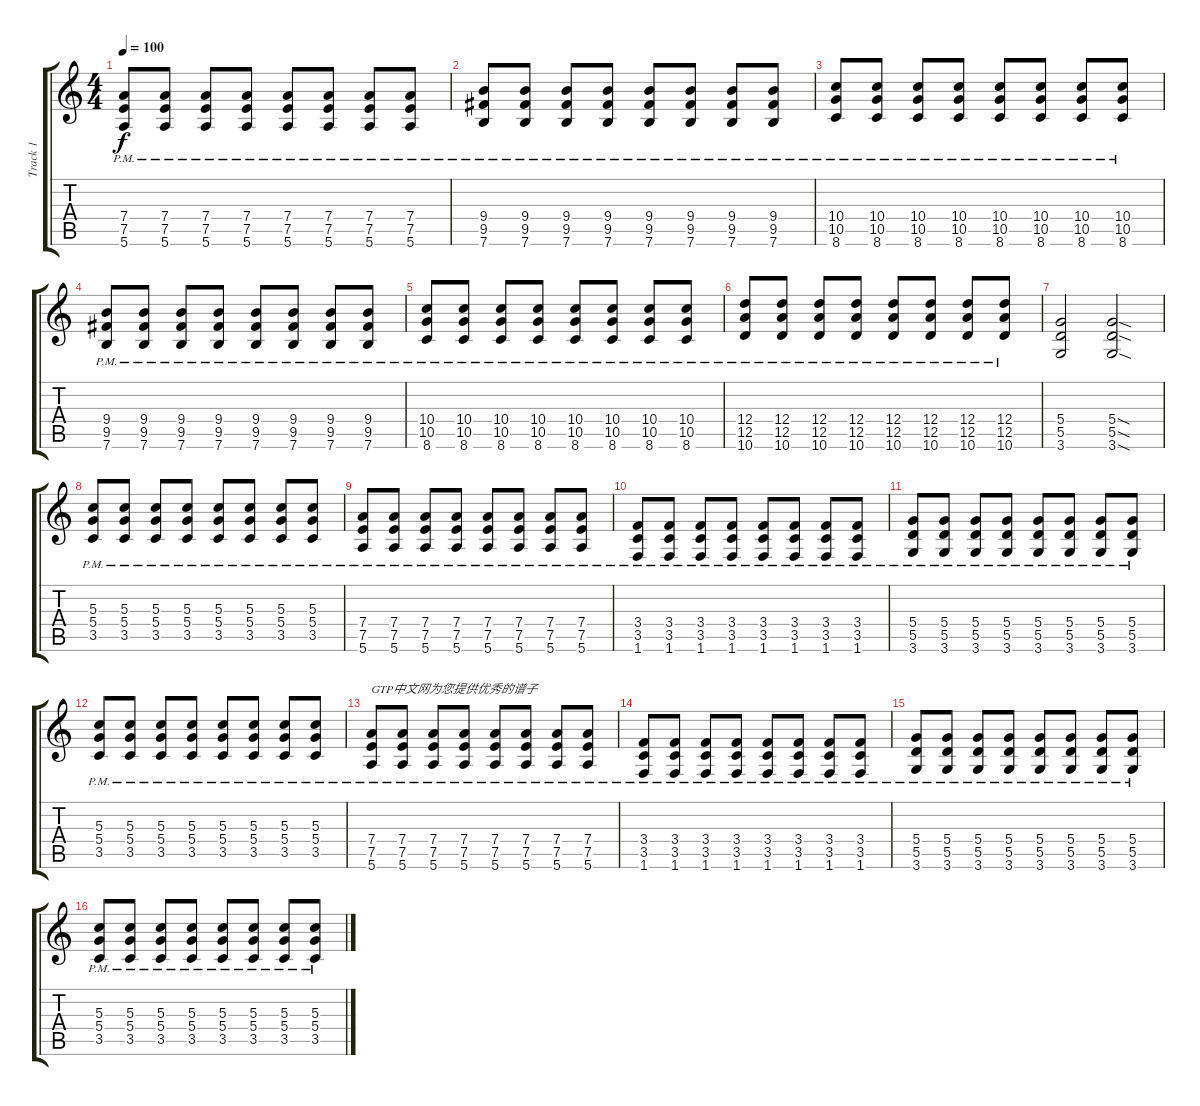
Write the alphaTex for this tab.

\track ("Track 1" "Track 1") {instrument distortionguitar}
\staff {score tabs}
\tuning (E4 B3 G3 D3 A2 E2) {hide}
\ts (4 4)
\tempo 100
\clef g2
\ks c
(7.4{pm} 7.5{pm} 5.6{pm}).8{dy f} (7.4{pm} 7.5{pm} 5.6{pm}).8 (7.4{pm} 7.5{pm} 5.6{pm}).8 (7.4{pm} 7.5{pm} 5.6{pm}).8 (7.4{pm} 7.5{pm} 5.6{pm}).8 (7.4{pm} 7.5{pm} 5.6{pm}).8 (7.4{pm} 7.5{pm} 5.6{pm}).8 (7.4{pm} 7.5{pm} 5.6{pm}).8 |
(9.4{pm} 9.5{pm} 7.6{pm}).8 (9.4{pm} 9.5{pm} 7.6{pm}).8 (9.4{pm} 9.5{pm} 7.6{pm}).8 (9.4{pm} 9.5{pm} 7.6{pm}).8 (9.4{pm} 9.5{pm} 7.6{pm}).8 (9.4{pm} 9.5{pm} 7.6{pm}).8 (9.4{pm} 9.5{pm} 7.6{pm}).8 (9.4{pm} 9.5{pm} 7.6{pm}).8 |
(10.4{pm} 10.5{pm} 8.6{pm}).8 (10.4{pm} 10.5{pm} 8.6{pm}).8 (10.4{pm} 10.5{pm} 8.6{pm}).8 (10.4{pm} 10.5{pm} 8.6{pm}).8 (10.4{pm} 10.5{pm} 8.6{pm}).8 (10.4{pm} 10.5{pm} 8.6{pm}).8 (10.4{pm} 10.5{pm} 8.6{pm}).8 (10.4{pm} 10.5{pm} 8.6{pm}).8 |
(9.4{pm} 9.5{pm} 7.6{pm}).8 (9.4{pm} 9.5{pm} 7.6{pm}).8 (9.4{pm} 9.5{pm} 7.6{pm}).8 (9.4{pm} 9.5{pm} 7.6{pm}).8 (9.4{pm} 9.5{pm} 7.6{pm}).8 (9.4{pm} 9.5{pm} 7.6{pm}).8 (9.4{pm} 9.5{pm} 7.6{pm}).8 (9.4{pm} 9.5{pm} 7.6{pm}).8 |
(10.4{pm} 10.5{pm} 8.6{pm}).8 (10.4{pm} 10.5{pm} 8.6{pm}).8 (10.4{pm} 10.5{pm} 8.6{pm}).8 (10.4{pm} 10.5{pm} 8.6{pm}).8 (10.4{pm} 10.5{pm} 8.6{pm}).8 (10.4{pm} 10.5{pm} 8.6{pm}).8 (10.4{pm} 10.5{pm} 8.6{pm}).8 (10.4{pm} 10.5{pm} 8.6{pm}).8 |
(12.4{pm} 12.5 10.6).8 (12.4{pm} 12.5 10.6).8 (12.4{pm} 12.5 10.6).8 (12.4{pm} 12.5 10.6).8 (12.4{pm} 12.5 10.6).8 (12.4{pm} 12.5 10.6).8 (12.4{pm} 12.5 10.6).8 (12.4{pm} 12.5 10.6).8 |
(5.4 5.5 3.6).2 (5.4{sod} 5.5{sod} 3.6{sod}).2 |
(5.3{pm} 5.4{pm} 3.5{pm}).8 (5.3{pm} 5.4{pm} 3.5{pm}).8 (5.3{pm} 5.4{pm} 3.5{pm}).8 (5.3{pm} 5.4{pm} 3.5{pm}).8 (5.3{pm} 5.4{pm} 3.5{pm}).8 (5.3{pm} 5.4{pm} 3.5{pm}).8 (5.3{pm} 5.4{pm} 3.5{pm}).8 (5.3{pm} 5.4{pm} 3.5{pm}).8 |
(7.4{pm} 7.5{pm} 5.6{pm}).8 (7.4{pm} 7.5{pm} 5.6{pm}).8 (7.4{pm} 7.5{pm} 5.6{pm}).8 (7.4{pm} 7.5{pm} 5.6{pm}).8 (7.4{pm} 7.5{pm} 5.6{pm}).8 (7.4{pm} 7.5{pm} 5.6{pm}).8 (7.4{pm} 7.5{pm} 5.6{pm}).8 (7.4{pm} 7.5{pm} 5.6{pm}).8 |
(3.4{pm} 3.5{pm} 1.6{pm}).8 (3.4{pm} 3.5{pm} 1.6{pm}).8 (3.4{pm} 3.5{pm} 1.6{pm}).8 (3.4{pm} 3.5{pm} 1.6{pm}).8 (3.4{pm} 3.5{pm} 1.6{pm}).8 (3.4{pm} 3.5{pm} 1.6{pm}).8 (3.4{pm} 3.5{pm} 1.6{pm}).8 (3.4{pm} 3.5{pm} 1.6{pm}).8 |
(5.4{pm} 5.5{pm} 3.6{pm}).8 (5.4{pm} 5.5{pm} 3.6{pm}).8 (5.4{pm} 5.5{pm} 3.6{pm}).8 (5.4{pm} 5.5{pm} 3.6{pm}).8 (5.4{pm} 5.5{pm} 3.6{pm}).8 (5.4{pm} 5.5{pm} 3.6{pm}).8 (5.4{pm} 5.5{pm} 3.6{pm}).8 (5.4{pm} 5.5{pm} 3.6{pm}).8 |
(5.3{pm} 5.4{pm} 3.5{pm}).8 (5.3{pm} 5.4{pm} 3.5{pm}).8 (5.3{pm} 5.4{pm} 3.5{pm}).8 (5.3{pm} 5.4{pm} 3.5{pm}).8 (5.3{pm} 5.4{pm} 3.5{pm}).8 (5.3{pm} 5.4{pm} 3.5{pm}).8 (5.3{pm} 5.4{pm} 3.5{pm}).8 (5.3{pm} 5.4{pm} 3.5{pm}).8 |
(7.4{pm} 7.5{pm} 5.6{pm}).8{txt "GTP中文网为您提供优秀的谱子"} (7.4{pm} 7.5{pm} 5.6{pm}).8 (7.4{pm} 7.5{pm} 5.6{pm}).8 (7.4{pm} 7.5{pm} 5.6{pm}).8 (7.4{pm} 7.5{pm} 5.6{pm}).8 (7.4{pm} 7.5{pm} 5.6{pm}).8 (7.4{pm} 7.5{pm} 5.6{pm}).8 (7.4{pm} 7.5{pm} 5.6{pm}).8 |
(3.4{pm} 3.5{pm} 1.6{pm}).8 (3.4{pm} 3.5{pm} 1.6{pm}).8 (3.4{pm} 3.5{pm} 1.6{pm}).8 (3.4{pm} 3.5{pm} 1.6{pm}).8 (3.4{pm} 3.5{pm} 1.6{pm}).8 (3.4{pm} 3.5{pm} 1.6{pm}).8 (3.4{pm} 3.5{pm} 1.6{pm}).8 (3.4{pm} 3.5{pm} 1.6{pm}).8 |
(5.4{pm} 5.5{pm} 3.6{pm}).8 (5.4{pm} 5.5{pm} 3.6{pm}).8 (5.4{pm} 5.5{pm} 3.6{pm}).8 (5.4{pm} 5.5{pm} 3.6{pm}).8 (5.4{pm} 5.5{pm} 3.6{pm}).8 (5.4{pm} 5.5{pm} 3.6{pm}).8 (5.4{pm} 5.5{pm} 3.6{pm}).8 (5.4{pm} 5.5{pm} 3.6{pm}).8 |
(5.3{pm} 5.4{pm} 3.5{pm}).8 (5.3{pm} 5.4{pm} 3.5{pm}).8 (5.3{pm} 5.4{pm} 3.5{pm}).8 (5.3{pm} 5.4{pm} 3.5{pm}).8 (5.3{pm} 5.4{pm} 3.5{pm}).8 (5.3{pm} 5.4{pm} 3.5{pm}).8 (5.3{pm} 5.4{pm} 3.5{pm}).8 (5.3{pm} 5.4{pm} 3.5{pm}).8
